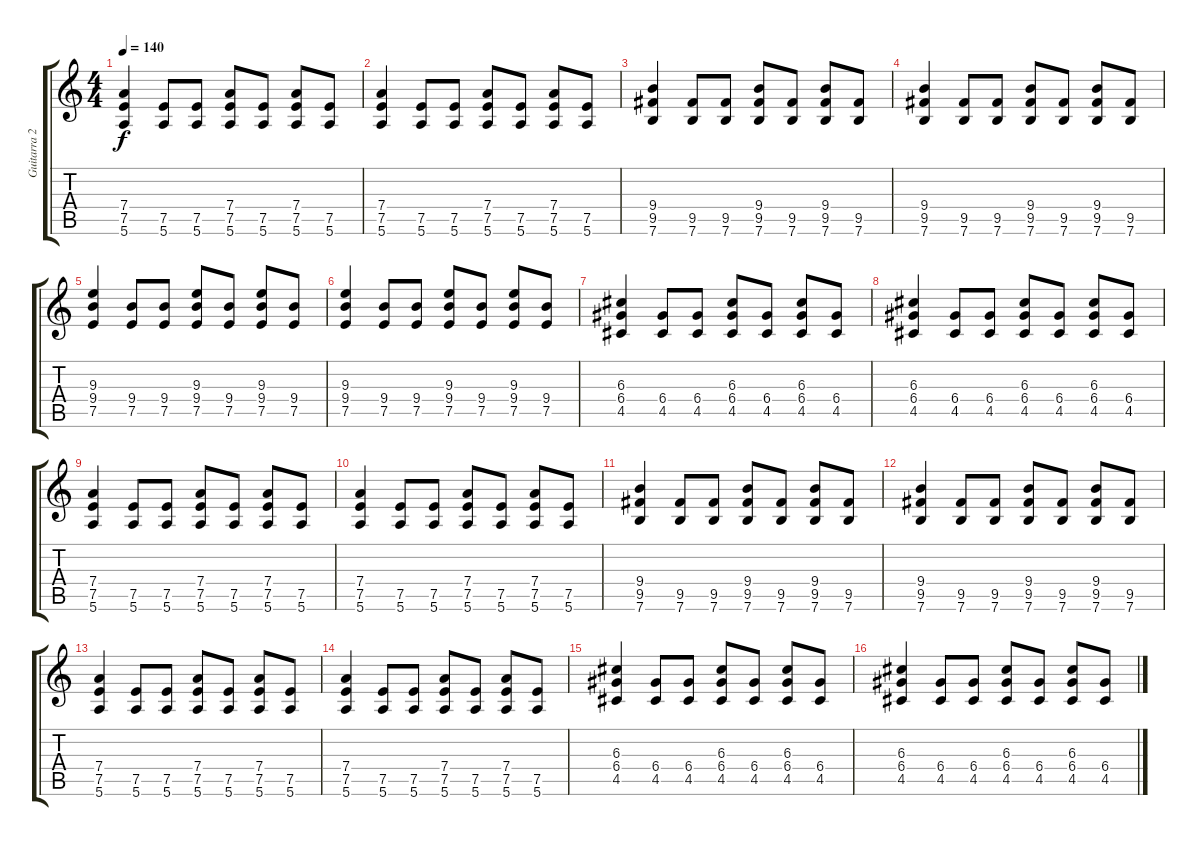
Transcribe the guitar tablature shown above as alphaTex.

\track ("Guitarra 2" "Guitarra 2") {instrument distortionguitar}
\staff {score tabs}
\tuning (E4 B3 G3 D3 A2 E2) {hide}
\ts (4 4)
\tempo 140
\clef g2
\ks c
(7.4 7.5 5.6).4{dy f} (7.5 5.6).8 (7.5 5.6).8 (7.4 7.5 5.6).8 (7.5 5.6).8 (7.4 7.5 5.6).8 (7.5 5.6).8 |
(7.4 7.5 5.6).4 (7.5 5.6).8 (7.5 5.6).8 (7.4 7.5 5.6).8 (7.5 5.6).8 (7.4 7.5 5.6).8 (7.5 5.6).8 |
(9.4 9.5 7.6).4 (9.5 7.6).8 (9.5 7.6).8 (9.4 9.5 7.6).8 (9.5 7.6).8 (9.4 9.5 7.6).8 (9.5 7.6).8 |
(9.4 9.5 7.6).4 (9.5 7.6).8 (9.5 7.6).8 (9.4 9.5 7.6).8 (9.5 7.6).8 (9.4 9.5 7.6).8 (9.5 7.6).8 |
(9.3 9.4 7.5).4{volume 10} (9.4 7.5).8 (9.4 7.5).8 (9.3 9.4 7.5).8 (9.4 7.5).8 (9.3 9.4 7.5).8 (9.4 7.5).8 |
(9.3 9.4 7.5).4 (9.4 7.5).8 (9.4 7.5).8 (9.3 9.4 7.5).8 (9.4 7.5).8 (9.3 9.4 7.5).8 (9.4 7.5).8 |
(6.3 6.4 4.5).4 (6.4 4.5).8 (6.4 4.5).8 (6.3 6.4 4.5).8 (6.4 4.5).8 (6.3 6.4 4.5).8 (6.4 4.5).8 |
(6.3 6.4 4.5).4 (6.4 4.5).8 (6.4 4.5).8 (6.3 6.4 4.5).8 (6.4 4.5).8 (6.3 6.4 4.5).8 (6.4 4.5).8 |
(7.4 7.5 5.6).4 (7.5 5.6).8 (7.5 5.6).8 (7.4 7.5 5.6).8 (7.5 5.6).8 (7.4 7.5 5.6).8 (7.5 5.6).8 |
(7.4 7.5 5.6).4 (7.5 5.6).8 (7.5 5.6).8 (7.4 7.5 5.6).8 (7.5 5.6).8 (7.4 7.5 5.6).8 (7.5 5.6).8 |
(9.4 9.5 7.6).4 (9.5 7.6).8 (9.5 7.6).8 (9.4 9.5 7.6).8 (9.5 7.6).8 (9.4 9.5 7.6).8 (9.5 7.6).8 |
(9.4 9.5 7.6).4 (9.5 7.6).8 (9.5 7.6).8 (9.4 9.5 7.6).8 (9.5 7.6).8 (9.4 9.5 7.6).8 (9.5 7.6).8 |
(7.4 7.5 5.6).4 (7.5 5.6).8 (7.5 5.6).8 (7.4 7.5 5.6).8 (7.5 5.6).8 (7.4 7.5 5.6).8 (7.5 5.6).8 |
(7.4 7.5 5.6).4 (7.5 5.6).8 (7.5 5.6).8 (7.4 7.5 5.6).8 (7.5 5.6).8 (7.4 7.5 5.6).8 (7.5 5.6).8 |
(6.3 6.4 4.5).4 (6.4 4.5).8 (6.4 4.5).8 (6.3 6.4 4.5).8 (6.4 4.5).8 (6.3 6.4 4.5).8 (6.4 4.5).8 |
(6.3 6.4 4.5).4 (6.4 4.5).8 (6.4 4.5).8 (6.3 6.4 4.5).8 (6.4 4.5).8 (6.3 6.4 4.5).8 (6.4 4.5).8
